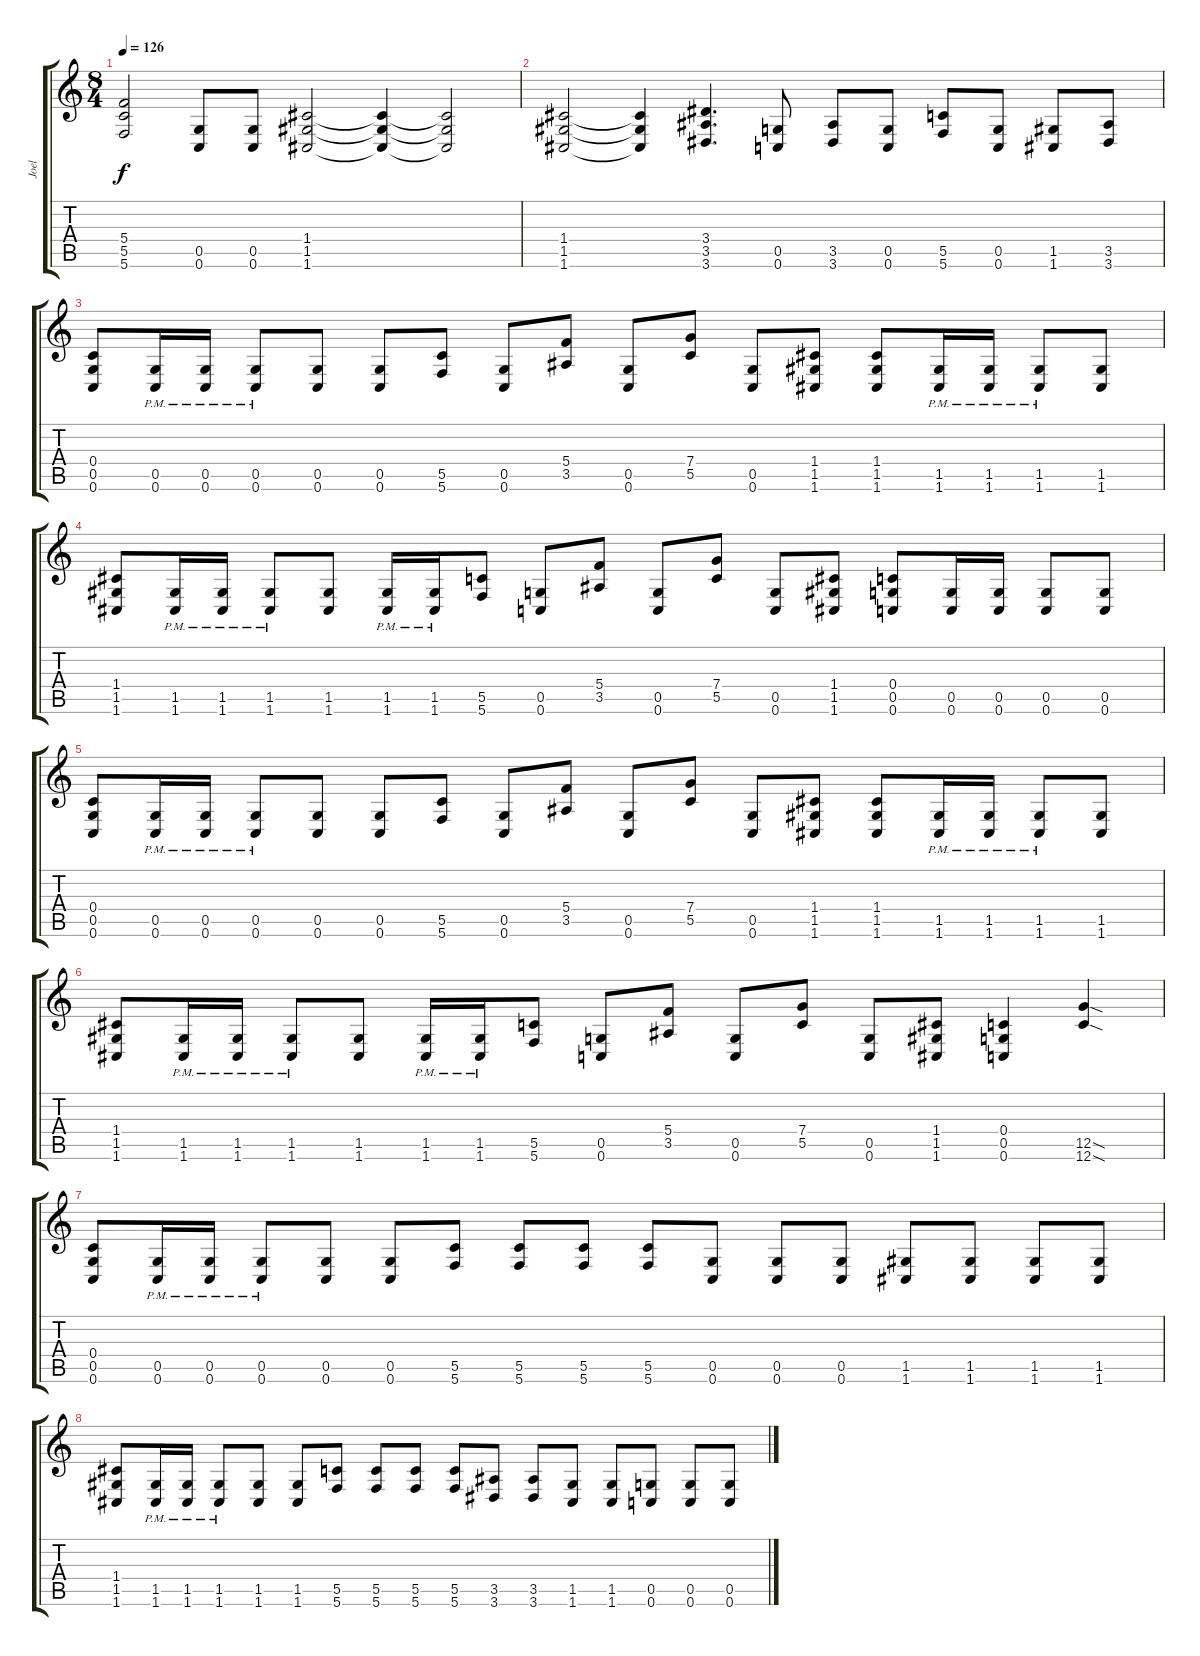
\track ("Joel" "Joel") {instrument distortionguitar}
\staff {score tabs}
\tuning (D4 A3 F3 C3 G2 C2) {hide}
\ts (8 4)
\tempo 126
\clef g2
\ks c
(5.4 5.5 5.6).2{dy f} (0.5 0.6).8 (0.5 0.6).8 (1.4 1.5 1.6).2 (1.4{t} 1.5{t} 1.6{t}).4 (1.4{t} 1.5{t} 1.6{t}).2 |
(1.4 1.5 1.6).2 (1.4{t} 1.5{t} 1.6{t}).4 (3.4 3.5 3.6).4{d} (0.5 0.6).8 (3.5 3.6).8 (0.5 0.6).8 (5.5 5.6).8 (0.5 0.6).8 (1.5 1.6).8 (3.5 3.6).8 |
(0.4 0.5 0.6).8{instrument distortionguitar} (0.5{pm} 0.6).16 (0.5{pm} 0.6).16 (0.5{pm} 0.6).8 (0.5 0.6).8 (0.5 0.6).8 (5.5 5.6).8 (0.5 0.6).8 (5.4 3.5).8 (0.5 0.6).8 (7.4 5.5).8 (0.5 0.6).8 (1.4 1.5 1.6).8 (1.4 1.5 1.6).8 (1.5{pm} 1.6).16 (1.5{pm} 1.6).16 (1.5{pm} 1.6).8 (1.5 1.6).8 |
(1.4 1.5 1.6).8{instrument distortionguitar} (1.5{pm} 1.6).16 (1.5{pm} 1.6).16 (1.5{pm} 1.6).8 (1.5 1.6).8 (1.5{pm} 1.6).16 (1.5{pm} 1.6).16 (5.5 5.6).8 (0.5 0.6).8 (5.4 3.5).8 (0.5 0.6).8 (7.4 5.5).8 (0.5 0.6).8 (1.4 1.5 1.6).8 (0.4 0.5 0.6).8 (0.5 0.6).16 (0.5 0.6).16 (0.5 0.6).8 (0.5 0.6).8 |
(0.4 0.5 0.6).8{instrument distortionguitar} (0.5{pm} 0.6).16 (0.5{pm} 0.6).16 (0.5{pm} 0.6).8 (0.5 0.6).8 (0.5 0.6).8 (5.5 5.6).8 (0.5 0.6).8 (5.4 3.5).8 (0.5 0.6).8 (7.4 5.5).8 (0.5 0.6).8 (1.4 1.5 1.6).8 (1.4 1.5 1.6).8 (1.5{pm} 1.6).16 (1.5{pm} 1.6).16 (1.5{pm} 1.6).8 (1.5 1.6).8 |
(1.4 1.5 1.6).8{instrument distortionguitar} (1.5{pm} 1.6).16 (1.5{pm} 1.6).16 (1.5{pm} 1.6).8 (1.5 1.6).8 (1.5{pm} 1.6).16 (1.5{pm} 1.6).16 (5.5 5.6).8 (0.5 0.6).8 (5.4 3.5).8 (0.5 0.6).8 (7.4 5.5).8 (0.5 0.6).8 (1.4 1.5 1.6).8 (0.4 0.5 0.6).4 (12.5{sod} 12.6{sod}).4 |
(0.4 0.5 0.6).8{instrument distortionguitar} (0.5{pm} 0.6).16 (0.5{pm} 0.6).16 (0.5{pm} 0.6).8 (0.5 0.6).8 (0.5 0.6).8 (5.5 5.6).8 (5.5 5.6).8 (5.5 5.6).8 (5.5 5.6).8 (0.5 0.6).8 (0.5 0.6).8 (0.5 0.6).8 (1.5 1.6).8 (1.5 1.6).8 (1.5 1.6).8 (1.5 1.6).8 |
(1.4 1.5 1.6).8{instrument distortionguitar} (1.5{pm} 1.6).16 (1.5{pm} 1.6).16 (1.5{pm} 1.6).8 (1.5 1.6).8 (1.5 1.6).8 (5.5 5.6).8 (5.5 5.6).8 (5.5 5.6).8 (5.5 5.6).8 (3.5 3.6).8 (3.5 3.6).8 (1.5 1.6).8 (1.5 1.6).8 (0.5 0.6).8 (0.5 0.6).8 (0.5 0.6).8
